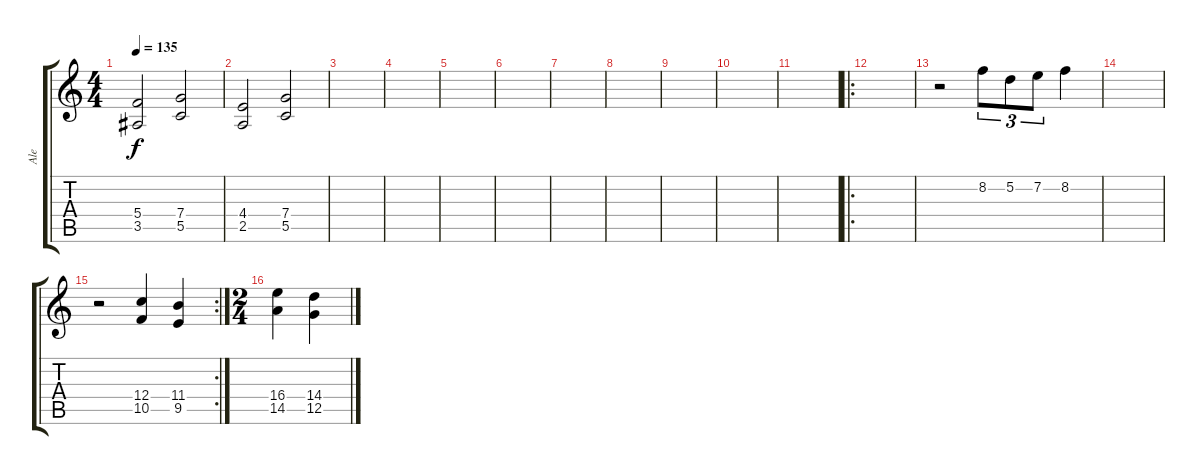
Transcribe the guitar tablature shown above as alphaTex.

\track ("Ale" "Ale") {instrument distortionguitar}
\staff {score tabs}
\tuning (D4 A3 F3 C3 G2 D2) {hide}
\ts (4 4)
\tempo 135
\clef g2
\ks c
(5.4 3.5).2{dy f} (7.4 5.5).2 |
(4.4 2.5).2 (7.4 5.5).2 |
|
|
|
|
|
|
|
|
|
\ro
|
r.2 8.2.8{tu (3 2)} 5.2.8{tu (3 2)} 7.2.8{tu (3 2)} 8.2.4 |
|
\rc 2
r.2 (12.4 10.5).4 (11.4 9.5).4 |
\ts (2 4)
(16.4 14.5).4 (14.4 12.5).4
